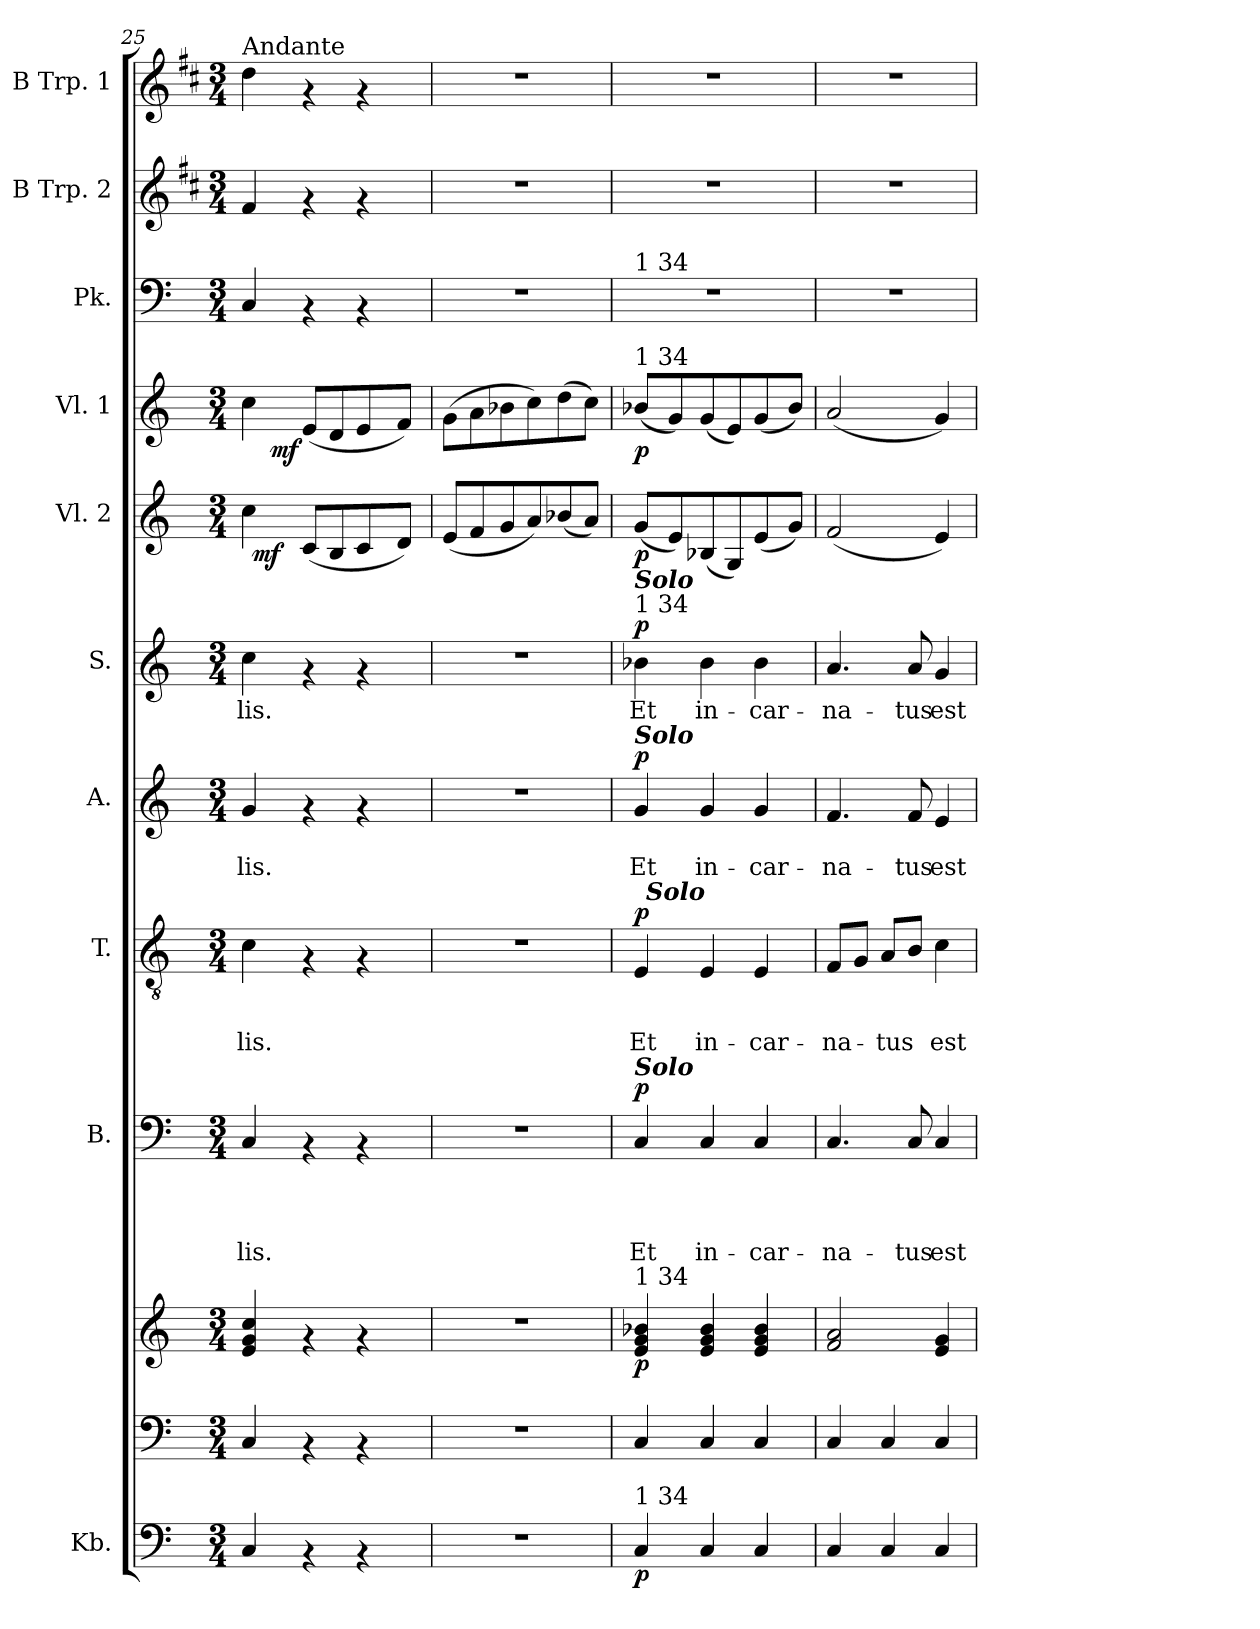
**kern	**dynam	**kern	**kern	**dynam	**kern	**text	**text	**text	**text	**dynam	**kern	**text	**text	**text	**dynam	**kern	**text	**text	**dynam	**kern	**text	**dynam	**kern	**dynam	**kern	**dynam	**kern	**kern	**kern
*part12	*part12	*part11	*part10	*part10	*part9	*part9	*part9	*part9	*part9	*part9	*part8	*part8	*part8	*part8	*part8	*part7	*part7	*part7	*part7	*part6	*part6	*part6	*part5	*part5	*part4	*part4	*part3	*part2	*part1
*staff12	*staff12	*staff11	*staff10	*staff10	*staff9	*staff9	*staff9	*staff9	*staff9	*staff9	*staff8	*staff8	*staff8	*staff8	*staff8	*staff7	*staff7	*staff7	*staff7	*staff6	*staff6	*staff6	*staff5	*staff5	*staff4	*staff4	*staff3	*staff2	*staff1
*I"Kb.	*	*	*	*	*I"B.	*	*	*	*	*	*I"T.	*	*	*	*	*I"A.	*	*	*	*I"S.	*	*	*I"Vl. 2	*	*I"Vl. 1	*	*I"Pk.	*I"B Trp. 2	*I"B Trp. 1
*I'Kb.	*	*	*	*	*I'B.	*	*	*	*	*	*I'T.	*	*	*	*	*I'A.	*	*	*	*I'S.	*	*	*I'Vl. 2	*	*I'Vl. 1	*	*I'Pk.	*I'B Trp. 2	*I'B Trp. 1
*clefF4	*	*clefF4	*clefG2	*	*clefF4	*	*	*	*	*	*clefGv2	*	*	*	*	*clefG2	*	*	*	*clefG2	*	*	*clefG2	*	*clefG2	*	*clefF4	*clefG2	*clefG2
*	*	*	*	*	*	*	*	*	*	*	*	*	*	*	*	*	*	*	*	*	*	*	*	*	*	*	*	*ITrd1c2	*ITrd1c2
*k[]	*	*k[]	*k[]	*	*k[]	*	*	*	*	*	*k[]	*	*	*	*	*k[]	*	*	*	*k[]	*	*	*k[]	*	*k[]	*	*k[]	*k[]	*k[]
*C:	*	*C:	*C:	*	*C:	*	*	*	*	*	*C:	*	*	*	*	*C:	*	*	*	*C:	*	*	*C:	*	*C:	*	*C:	*C:	*C:
*M3/4	*	*M3/4	*M3/4	*	*M3/4	*	*	*	*	*	*M3/4	*	*	*	*	*M3/4	*	*	*	*M3/4	*	*	*M3/4	*	*M3/4	*	*M3/4	*M3/4	*M3/4
=25	=25	=25	=25	=25	=25	=25	=25	=25	=25	=25	=25	=25	=25	=25	=25	=25	=25	=25	=25	=25	=25	=25	=25	=25	=25	=25	=25	=25	=25
!	!	!	!	!	!	!	!	!	!	!	!	!	!	!	!	!	!	!	!	!	!	!	!	!	!	!	!	!	!LO:TX:a:t=Andante
!	!	!	!	!	!	!	!	!	!LO:LY:b	!	!	!	!	!LO:LY:b	!	!	!	!LO:LY:b	!	!	!LO:LY:b	!	!	!	!	!	!	!	!
*	*	*	*	*	*	*	*	*	*	*	*	*	*	*	*	*	*	*	*	*	*	*	*^	*	*^	*	*	*	*
4C/	.	4C/	4e/ 4g/ 4cc/	.	4C/	.	.	.	-lis.	.	4c\	.	.	-lis.	.	4g/	.	-lis.	.	4cc\	-lis.	.	4cc\	32ryy	.	4cc\	16.ryy	.	4C/	4e/	4cc\
!	!	!	!	!	!	!	!	!	!	!	!	!	!	!	!	!	!	!	!	!	!	!	!	!	!LO:DY:b	!	!	!	!	!	!
.	.	.	.	.	.	.	.	.	.	.	.	.	.	.	.	.	.	.	.	.	.	.	.	2ryy	mf	.	.	.	.	.	.
!	!	!	!	!	!	!	!	!	!	!	!	!	!	!	!	!	!	!	!	!	!	!	!	!	!	!	!	!LO:DY:b	!	!	!
.	.	.	.	.	.	.	.	.	.	.	.	.	.	.	.	.	.	.	.	.	.	.	.	.	.	.	2ryy	mf	.	.	.
4rAA	.	4rAA	4rf	.	4rAA	.	.	.	.	.	4rF	.	.	.	.	4rf	.	.	.	4rf	.	.	(<8c/L	.	.	(<8e/L	.	.	4rAA	4rf	4rf
.	.	.	.	.	.	.	.	.	.	.	.	.	.	.	.	.	.	.	.	.	.	.	8B/	.	.	8d/	.	.	.	.	.
4rAA	.	4rAA	4rf	.	4rAA	.	.	.	.	.	4rF	.	.	.	.	4rf	.	.	.	4rf	.	.	8c/	.	.	8e/	.	.	4rAA	4rf	4rf
.	.	.	.	.	.	.	.	.	.	.	.	.	.	.	.	.	.	.	.	.	.	.	.	8..ryy	.	.	.	.	.	.	.
.	.	.	.	.	.	.	.	.	.	.	.	.	.	.	.	.	.	.	.	.	.	.	.	.	.	.	8ryy	.	.	.	.
.	.	.	.	.	.	.	.	.	.	.	.	.	.	.	.	.	.	.	.	.	.	.	8d/J)	.	.	8f/J)	.	.	.	.	.
.	.	.	.	.	.	.	.	.	.	.	.	.	.	.	.	.	.	.	.	.	.	.	.	.	.	.	32ryy	.	.	.	.
*	*	*	*	*	*	*	*	*	*	*	*	*	*	*	*	*	*	*	*	*	*	*	*v	*v	*	*	*	*	*	*	*
*	*	*	*	*	*	*	*	*	*	*	*	*	*	*	*	*	*	*	*	*	*	*	*	*	*v	*v	*	*	*	*
=26	=26	=26	=26	=26	=26	=26	=26	=26	=26	=26	=26	=26	=26	=26	=26	=26	=26	=26	=26	=26	=26	=26	=26	=26	=26	=26	=26	=26	=26
2.r	.	2.r	2.r	.	2.r	.	.	.	.	.	2.r	.	.	.	.	2.r	.	.	.	2.r	.	.	(<8e/L	.	(>8g\L	.	2.r	2.r	2.r
.	.	.	.	.	.	.	.	.	.	.	.	.	.	.	.	.	.	.	.	.	.	.	8f/	.	8a\	.	.	.	.
.	.	.	.	.	.	.	.	.	.	.	.	.	.	.	.	.	.	.	.	.	.	.	8g/	.	8b-X\	.	.	.	.
.	.	.	.	.	.	.	.	.	.	.	.	.	.	.	.	.	.	.	.	.	.	.	8a/)	.	8cc\)	.	.	.	.
.	.	.	.	.	.	.	.	.	.	.	.	.	.	.	.	.	.	.	.	.	.	.	(<8b-X/	.	(>8dd\	.	.	.	.
.	.	.	.	.	.	.	.	.	.	.	.	.	.	.	.	.	.	.	.	.	.	.	8a/J)	.	8cc\J)	.	.	.	.
!!LO:PB:g=z
=27	=27	=27	=27	=27	=27	=27	=27	=27	=27	=27	=27	=27	=27	=27	=27	=27	=27	=27	=27	=27	=27	=27	=27	=27	=27	=27	=27	=27	=27
!	!	!	!	!	!	!	!	!	!	!	!	!	!	!	!	!	!	!	!	!	!	!	!	!	!	!	!LO:TX:a:t=1 34	!	!
!	!	!	!	!	!	!	!	!	!	!	!	!	!	!	!	!	!	!	!	!	!	!	!	!	!LO:TX:a:t=1 34	!	!	!	!
!	!	!	!	!	!	!	!	!	!	!	!	!	!	!	!	!	!	!	!	!LO:TX:a:t=1 34	!	!	!	!	!	!	!	!	!
!	!	!	!	!	!	!	!	!	!	!	!	!	!	!	!	!	!	!	!	!LO:TX:a:Bi:t=Solo	!	!	!	!	!	!	!	!	!
!	!	!	!	!	!	!	!	!	!	!	!	!	!	!	!	!LO:TX:a:Bi:t=Solo	!	!	!	!	!	!	!	!	!	!	!	!	!
!	!	!	!	!	!LO:TX:a:Bi:t=Solo	!	!	!	!	!	!	!	!	!	!	!	!	!	!	!	!	!	!	!	!	!	!	!	!
!	!	!	!LO:TX:a:t=1 34	!	!	!	!	!	!	!	!	!	!	!	!	!	!	!	!	!	!	!	!	!	!	!	!	!	!
!LO:TX:a:t=1 34	!	!	!	!	!	!	!	!	!	!	!	!	!	!	!	!	!	!	!	!	!	!	!	!	!	!	!	!	!
!	!LO:DY:b	!	!	!LO:DY:b	!	!	!	!	!LO:LY:b	!LO:DY:a	!	!	!	!LO:LY:b	!LO:DY:a	!	!	!LO:LY:b	!LO:DY:a	!	!LO:LY:b	!LO:DY:a	!	!LO:DY:b	!	!LO:DY:b	!	!	!
*	*	*	*	*	*	*	*	*	*	*	*^	*	*	*	*	*	*	*	*	*	*	*	*	*	*	*	*	*	*
4C/	p	4C/	4e/ 4g/ 4b-X/	p	4C/	.	.	.	Et	p	4E/	32ryy	.	.	Et	p	4g/	.	Et	p	4b-X\	Et	p	(<8g/L	p	(<8b-X/L	p	2.r	2.r	2.r
!	!	!	!	!	!	!	!	!	!	!	!	!LO:TX:a:Bi:t=Solo	!	!	!	!	!	!	!	!	!	!	!	!	!	!	!	!	!	!
.	.	.	.	.	.	.	.	.	.	.	.	2ryy	.	.	.	.	.	.	.	.	.	.	.	.	.	.	.	.	.	.
.	.	.	.	.	.	.	.	.	.	.	.	.	.	.	.	.	.	.	.	.	.	.	.	8e/)	.	8g/)	.	.	.	.
!	!	!	!	!	!	!	!	!	!LO:LY:b	!	!	!	!	!	!LO:LY:b	!	!	!	!LO:LY:b	!	!	!LO:LY:b	!	!	!	!	!	!	!	!
4C/	.	4C/	4e/ 4g/ 4b-/	.	4C/	.	.	.	in-	.	4E/	.	.	.	in-	.	4g/	.	in-	.	4b-\	in-	.	(<8B-X/	.	(<8g/	.	.	.	.
.	.	.	.	.	.	.	.	.	.	.	.	.	.	.	.	.	.	.	.	.	.	.	.	8G/)	.	8e/)	.	.	.	.
!	!	!	!	!	!	!	!	!	!LO:LY:b	!	!	!	!	!	!LO:LY:b	!	!	!	!LO:LY:b	!	!	!LO:LY:b	!	!	!	!	!	!	!	!
4C/	.	4C/	4e/ 4g/ 4b-/	.	4C/	.	.	.	-car-	.	4E/	.	.	.	-car-	.	4g/	.	-car-	.	4b-\	-car-	.	(<8e/	.	(<8g/	.	.	.	.
.	.	.	.	.	.	.	.	.	.	.	.	8..ryy	.	.	.	.	.	.	.	.	.	.	.	.	.	.	.	.	.	.
.	.	.	.	.	.	.	.	.	.	.	.	.	.	.	.	.	.	.	.	.	.	.	.	8g/J)	.	8b-/J)	.	.	.	.
=28	=28	=28	=28	=28	=28	=28	=28	=28	=28	=28	=28	=28	=28	=28	=28	=28	=28	=28	=28	=28	=28	=28	=28	=28	=28	=28	=28	=28	=28	=28
!	!	!	!	!	!	!	!	!	!LO:LY:b	!	!	!	!	!	!LO:LY:b	!	!	!	!LO:LY:b	!	!	!LO:LY:b	!	!	!	!	!	!	!	!
*	*	*	*	*	*	*	*	*	*	*	*v	*v	*	*	*	*	*	*	*	*	*	*	*	*	*	*	*	*	*	*
4C/	.	4C/	2f/ 2a/	.	4.C/	.	.	.	-na-	.	8F/L	.	.	-na-	.	4.f/	.	-na-	.	4.a/	-na-	.	(<2f/	.	(<2a/	.	2.r	2.r	2.r
.	.	.	.	.	.	.	.	.	.	.	8G/J	.	.	.	.	.	.	.	.	.	.	.	.	.	.	.	.	.	.
!	!	!	!	!	!	!	!	!	!	!	!	!	!	!LO:LY:b	!	!	!	!	!	!	!	!	!	!	!	!	!	!	!
4C/	.	4C/	.	.	.	.	.	.	.	.	8A/L	.	.	-tus	.	.	.	.	.	.	.	.	.	.	.	.	.	.	.
!	!	!	!	!	!	!	!	!	!LO:LY:b	!	!	!	!	!	!	!	!	!LO:LY:b	!	!	!LO:LY:b	!	!	!	!	!	!	!	!
.	.	.	.	.	8C/	.	.	.	-tus	.	8B/J	.	.	.	.	8f/	.	-tus	.	8a/	-tus	.	.	.	.	.	.	.	.
!	!	!	!	!	!	!	!	!	!LO:LY:b	!	!	!	!	!LO:LY:b	!	!	!	!LO:LY:b	!	!	!LO:LY:b	!	!	!	!	!	!	!	!
4C/	.	4C/	4e/ 4g/	.	4C/	.	.	.	est	.	4c\	.	.	est	.	4e/	.	est	.	4g/	est	.	4e/)	.	4g/)	.	.	.	.
=	=	=	=	=	=	=	=	=	=	=	=	=	=	=	=	=	=	=	=	=	=	=	=	=	=	=	=	=	=
*-	*-	*-	*-	*-	*-	*-	*-	*-	*-	*-	*-	*-	*-	*-	*-	*-	*-	*-	*-	*-	*-	*-	*-	*-	*-	*-	*-	*-	*-
